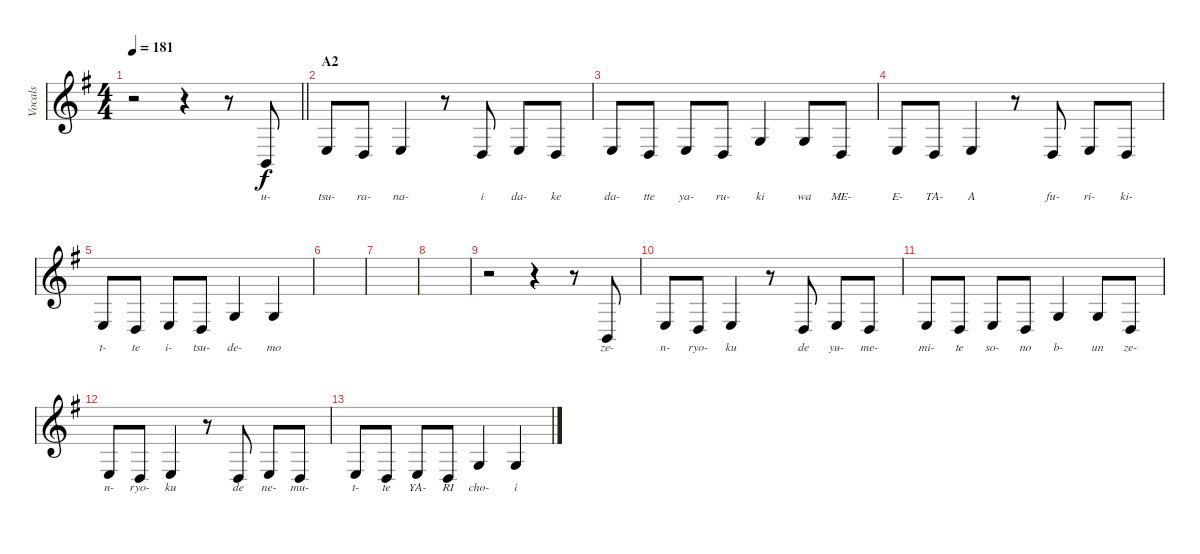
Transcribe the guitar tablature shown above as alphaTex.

\track ("Vocals" "Vocals") {instrument cello}
\staff {score}
\tuning (E4 B3 G3 D3 A2 E2) {hide}
\ts (4 4)
\tempo 181
\clef g2
\barLineRight lightlight
\ks g
r.2{dy f} r.4 r.8 2.5.8{lyrics (0 "u-") lyrics (1 "") lyrics (2 "") lyrics (3 "") lyrics (4 "")} |
\section ("" "A2")
2.4.8{lyrics (0 "tsu-") lyrics (1 "") lyrics (2 "") lyrics (3 "") lyrics (4 "")} 0.4.8{lyrics (0 "ra-") lyrics (1 "") lyrics (2 "") lyrics (3 "") lyrics (4 "")} 2.4.4{lyrics (0 "na-") lyrics (1 "") lyrics (2 "") lyrics (3 "") lyrics (4 "")} r.8 0.4.8{lyrics (0 "i") lyrics (1 "") lyrics (2 "") lyrics (3 "") lyrics (4 "")} 2.4.8{lyrics (0 "da-") lyrics (1 "") lyrics (2 "") lyrics (3 "") lyrics (4 "")} 0.4.8{lyrics (0 "ke") lyrics (1 "") lyrics (2 "") lyrics (3 "") lyrics (4 "")} |
2.4.8{lyrics (0 "da-") lyrics (1 "") lyrics (2 "") lyrics (3 "") lyrics (4 "")} 0.4.8{lyrics (0 "tte") lyrics (1 "") lyrics (2 "") lyrics (3 "") lyrics (4 "")} 2.4.8{lyrics (0 "ya-") lyrics (1 "") lyrics (2 "") lyrics (3 "") lyrics (4 "")} 0.4.8{lyrics (0 "ru-") lyrics (1 "") lyrics (2 "") lyrics (3 "") lyrics (4 "")} 0.3.4{lyrics (0 "ki") lyrics (1 "") lyrics (2 "") lyrics (3 "") lyrics (4 "")} 0.3.8{lyrics (0 "wa") lyrics (1 "") lyrics (2 "") lyrics (3 "") lyrics (4 "")} 0.4.8{lyrics (0 "ME-") lyrics (1 "") lyrics (2 "") lyrics (3 "") lyrics (4 "")} |
2.4.8{lyrics (0 "E-") lyrics (1 "") lyrics (2 "") lyrics (3 "") lyrics (4 "")} 0.4.8{lyrics (0 "TA-") lyrics (1 "") lyrics (2 "") lyrics (3 "") lyrics (4 "")} 2.4.4{lyrics (0 "A") lyrics (1 "") lyrics (2 "") lyrics (3 "") lyrics (4 "")} r.8 0.4.8{lyrics (0 "fu-") lyrics (1 "") lyrics (2 "") lyrics (3 "") lyrics (4 "")} 2.4.8{lyrics (0 "ri-") lyrics (1 "") lyrics (2 "") lyrics (3 "") lyrics (4 "")} 0.4.8{lyrics (0 "ki-") lyrics (1 "") lyrics (2 "") lyrics (3 "") lyrics (4 "")} |
2.4.8{lyrics (0 "t-") lyrics (1 "") lyrics (2 "") lyrics (3 "") lyrics (4 "")} 0.4.8{lyrics (0 "te") lyrics (1 "") lyrics (2 "") lyrics (3 "") lyrics (4 "")} 2.4.8{lyrics (0 "i-") lyrics (1 "") lyrics (2 "") lyrics (3 "") lyrics (4 "")} 0.4.8{lyrics (0 "tsu-") lyrics (1 "") lyrics (2 "") lyrics (3 "") lyrics (4 "")} 0.3.4{lyrics (0 "de-") lyrics (1 "") lyrics (2 "") lyrics (3 "") lyrics (4 "")} 0.3.4{lyrics (0 "mo") lyrics (1 "") lyrics (2 "") lyrics (3 "") lyrics (4 "")} |
|
|
|
r.2 r.4 r.8 2.5.8{lyrics (0 "ze-") lyrics (1 "") lyrics (2 "") lyrics (3 "") lyrics (4 "")} |
2.4.8{lyrics (0 "n-") lyrics (1 "") lyrics (2 "") lyrics (3 "") lyrics (4 "")} 0.4.8{lyrics (0 "ryo-") lyrics (1 "") lyrics (2 "") lyrics (3 "") lyrics (4 "")} 2.4.4{lyrics (0 "ku") lyrics (1 "") lyrics (2 "") lyrics (3 "") lyrics (4 "")} r.8 0.4.8{lyrics (0 "de") lyrics (1 "") lyrics (2 "") lyrics (3 "") lyrics (4 "")} 2.4.8{lyrics (0 "yu-") lyrics (1 "") lyrics (2 "") lyrics (3 "") lyrics (4 "")} 0.4.8{lyrics (0 "me-") lyrics (1 "") lyrics (2 "") lyrics (3 "") lyrics (4 "")} |
2.4.8{lyrics (0 "mi-") lyrics (1 "") lyrics (2 "") lyrics (3 "") lyrics (4 "")} 0.4.8{lyrics (0 "te") lyrics (1 "") lyrics (2 "") lyrics (3 "") lyrics (4 "")} 2.4.8{lyrics (0 "so-") lyrics (1 "") lyrics (2 "") lyrics (3 "") lyrics (4 "")} 0.4.8{lyrics (0 "no") lyrics (1 "") lyrics (2 "") lyrics (3 "") lyrics (4 "")} 0.3.4{lyrics (0 "b-") lyrics (1 "") lyrics (2 "") lyrics (3 "") lyrics (4 "")} 0.3.8{lyrics (0 "un") lyrics (1 "") lyrics (2 "") lyrics (3 "") lyrics (4 "")} 0.4.8{lyrics (0 "ze-") lyrics (1 "") lyrics (2 "") lyrics (3 "") lyrics (4 "")} |
2.4.8{lyrics (0 "n-") lyrics (1 "") lyrics (2 "") lyrics (3 "") lyrics (4 "")} 0.4.8{lyrics (0 "ryo-") lyrics (1 "") lyrics (2 "") lyrics (3 "") lyrics (4 "")} 2.4.4{lyrics (0 "ku") lyrics (1 "") lyrics (2 "") lyrics (3 "") lyrics (4 "")} r.8 0.4.8{lyrics (0 "de") lyrics (1 "") lyrics (2 "") lyrics (3 "") lyrics (4 "")} 2.4.8{lyrics (0 "ne-") lyrics (1 "") lyrics (2 "") lyrics (3 "") lyrics (4 "")} 0.4.8{lyrics (0 "mu-") lyrics (1 "") lyrics (2 "") lyrics (3 "") lyrics (4 "")} |
2.4.8{lyrics (0 "t-") lyrics (1 "") lyrics (2 "") lyrics (3 "") lyrics (4 "")} 0.4.8{lyrics (0 "te") lyrics (1 "") lyrics (2 "") lyrics (3 "") lyrics (4 "")} 2.4.8{lyrics (0 "YA-") lyrics (1 "") lyrics (2 "") lyrics (3 "") lyrics (4 "")} 0.4.8{lyrics (0 "RI") lyrics (1 "") lyrics (2 "") lyrics (3 "") lyrics (4 "")} 0.3.4{lyrics (0 "cho-") lyrics (1 "") lyrics (2 "") lyrics (3 "") lyrics (4 "")} 0.3.4{lyrics (0 "i") lyrics (1 "") lyrics (2 "") lyrics (3 "") lyrics (4 "")}
